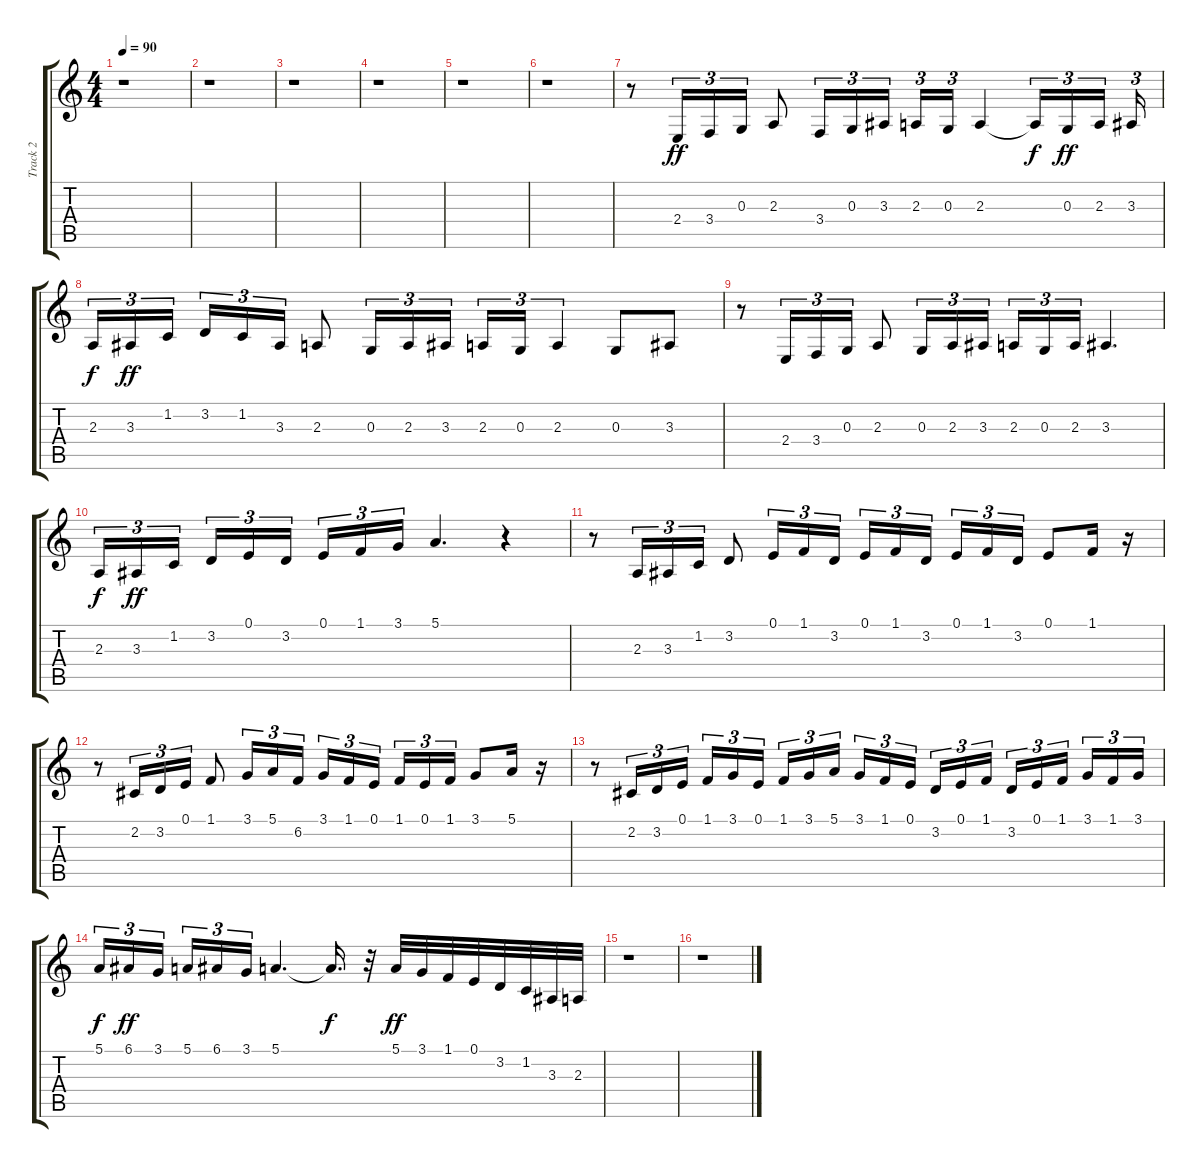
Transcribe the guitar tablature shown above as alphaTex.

\track ("Track 2" "Track 2") {instrument lead2sawtooth}
\staff {score tabs}
\tuning (E4 B3 G3 D3 A2 E2) {hide}
\ts (4 4)
\tempo 90
\clef g2
\ks c
r.1{dy ff} |
r.1 |
r.1 |
r.1 |
r.1 |
r.1 |
r.8 2.4.16{tu (3 2)} 3.4.16{tu (3 2)} 0.3.16{tu (3 2)} 2.3.8 3.4.16{tu (3 2)} 0.3.16{tu (3 2)} 3.3.16{tu (3 2)} 2.3.16{tu (3 2)} 0.3.16{tu (3 2)} 2.3.4 2.3{t}.16{tu (3 2) dy f} 0.3.16{tu (3 2) dy ff} 2.3.16{tu (3 2) beam splitsecondary} 3.3.16{tu (3 2)} |
2.3.16{tu (3 2) dy f} 3.3.16{tu (3 2) dy ff} 1.2.16{tu (3 2) beam splitsecondary} 3.2.16{tu (3 2)} 1.2.16{tu (3 2)} 3.3.16{tu (3 2)} 2.3.8 0.3.16{tu (3 2)} 2.3.16{tu (3 2)} 3.3.16{tu (3 2)} 2.3.16{tu (3 2)} 0.3.16{tu (3 2)} 2.3.4{tu (3 2)} 0.3.8 3.3.8 |
r.8 2.4.16{tu (3 2)} 3.4.16{tu (3 2)} 0.3.16{tu (3 2)} 2.3.8 0.3.16{tu (3 2)} 2.3.16{tu (3 2)} 3.3.16{tu (3 2)} 2.3.16{tu (3 2)} 0.3.16{tu (3 2)} 2.3.16{tu (3 2)} 3.3.4{d} |
2.3.16{tu (3 2) dy f} 3.3.16{tu (3 2) dy ff} 1.2.16{tu (3 2) beam splitsecondary} 3.2.16{tu (3 2)} 0.1.16{tu (3 2)} 3.2.16{tu (3 2)} 0.1.16{tu (3 2)} 1.1.16{tu (3 2)} 3.1.16{tu (3 2)} 5.1.4{d} r.4 |
r.8 2.3.16{tu (3 2)} 3.3.16{tu (3 2)} 1.2.16{tu (3 2)} 3.2.8 0.1.16{tu (3 2)} 1.1.16{tu (3 2)} 3.2.16{tu (3 2)} 0.1.16{tu (3 2)} 1.1.16{tu (3 2)} 3.2.16{tu (3 2) beam splitsecondary} 0.1.16{tu (3 2)} 1.1.16{tu (3 2)} 3.2.16{tu (3 2)} 0.1.8 1.1.16 r.16 |
r.8 2.2.16{tu (3 2)} 3.2.16{tu (3 2)} 0.1.16{tu (3 2)} 1.1.8 3.1.16{tu (3 2)} 5.1.16{tu (3 2)} 6.2.16{tu (3 2)} 3.1.16{tu (3 2)} 1.1.16{tu (3 2)} 0.1.16{tu (3 2) beam splitsecondary} 1.1.16{tu (3 2)} 0.1.16{tu (3 2)} 1.1.16{tu (3 2)} 3.1.8 5.1.16 r.16 |
r.8 2.2.16{tu (3 2)} 3.2.16{tu (3 2)} 0.1.16{tu (3 2)} 1.1.16{tu (3 2)} 3.1.16{tu (3 2)} 0.1.16{tu (3 2) beam splitsecondary} 1.1.16{tu (3 2)} 3.1.16{tu (3 2)} 5.1.16{tu (3 2)} 3.1.16{tu (3 2)} 1.1.16{tu (3 2)} 0.1.16{tu (3 2) beam splitsecondary} 3.2.16{tu (3 2)} 0.1.16{tu (3 2)} 1.1.16{tu (3 2)} 3.2.16{tu (3 2)} 0.1.16{tu (3 2)} 1.1.16{tu (3 2) beam splitsecondary} 3.1.16{tu (3 2)} 1.1.16{tu (3 2)} 3.1.16{tu (3 2)} |
5.1.16{tu (3 2) dy f} 6.1.16{tu (3 2) dy ff} 3.1.16{tu (3 2) beam splitsecondary} 5.1.16{tu (3 2)} 6.1.16{tu (3 2)} 3.1.16{tu (3 2)} 5.1.4{d} 5.1{t}.16{d dy f} r.32 5.1.32{dy ff} 3.1.32 1.1.32 0.1.32 3.2.32 1.2.32 3.3.32 2.3.32 |
r.1 |
r.1
